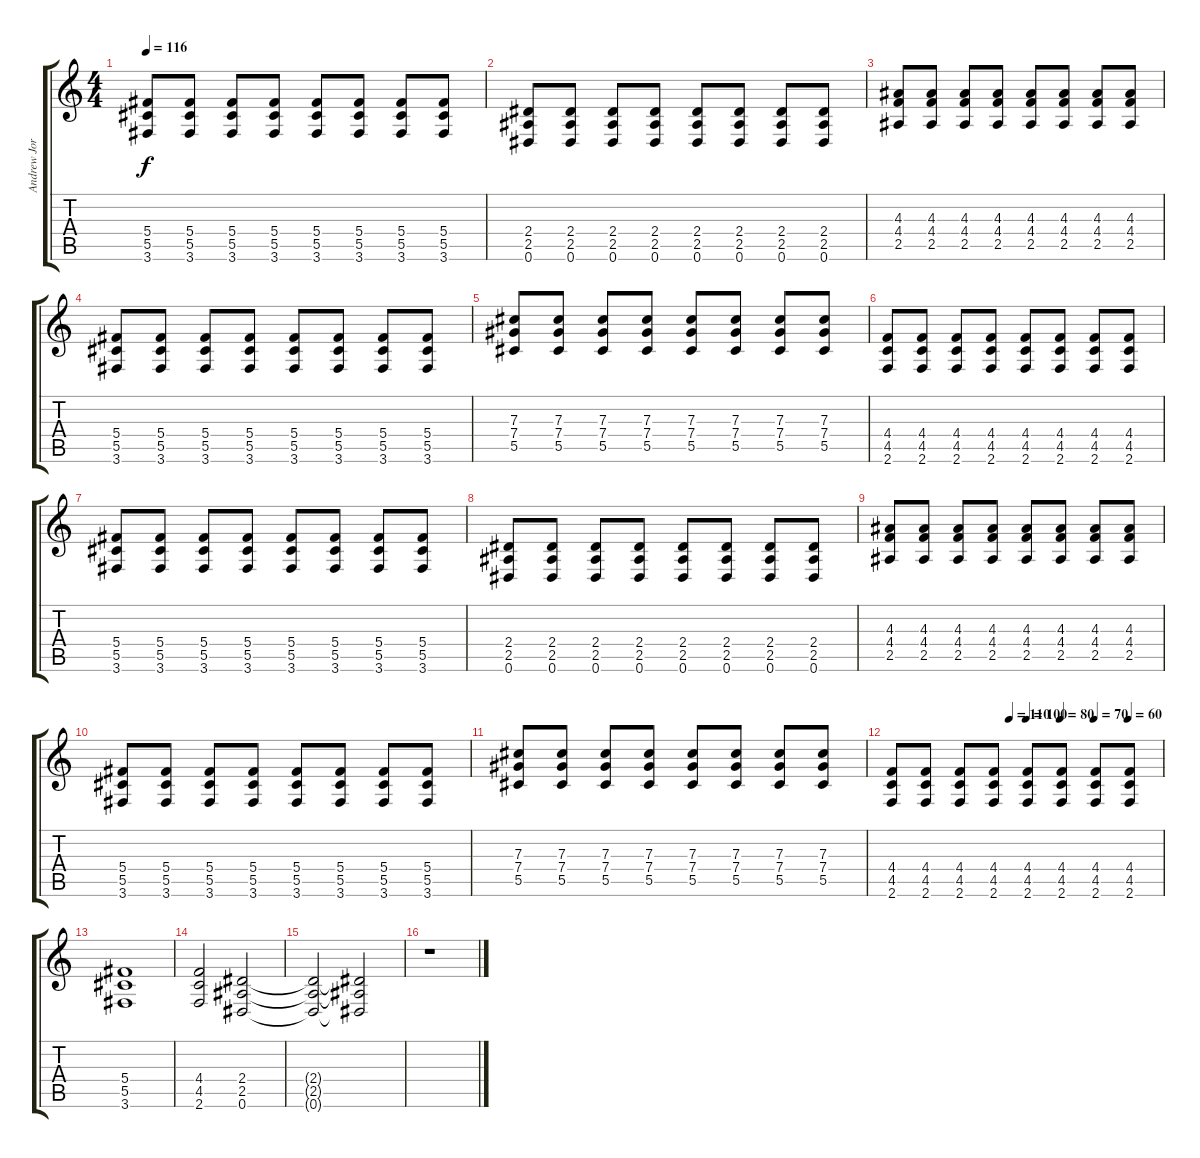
\track ("Andrew Jordan" "Andrew Jor") {instrument distortionguitar}
\staff {score tabs}
\tuning (Eb4 Bb3 Gb3 Db3 Ab2 Eb2) {hide}
\ts (4 4)
\tempo 116
\clef g2
\ks c
(5.4 5.5 3.6).8{dy f} (5.4 5.5 3.6).8 (5.4 5.5 3.6).8 (5.4 5.5 3.6).8 (5.4 5.5 3.6).8 (5.4 5.5 3.6).8 (5.4 5.5 3.6).8 (5.4 5.5 3.6).8 |
(2.4 2.5 0.6).8 (2.4 2.5 0.6).8 (2.4 2.5 0.6).8 (2.4 2.5 0.6).8 (2.4 2.5 0.6).8 (2.4 2.5 0.6).8 (2.4 2.5 0.6).8 (2.4 2.5 0.6).8 |
(4.3 4.4 2.5).8 (4.3 4.4 2.5).8 (4.3 4.4 2.5).8 (4.3 4.4 2.5).8 (4.3 4.4 2.5).8 (4.3 4.4 2.5).8 (4.3 4.4 2.5).8 (4.3 4.4 2.5).8 |
(5.4 5.5 3.6).8 (5.4 5.5 3.6).8 (5.4 5.5 3.6).8 (5.4 5.5 3.6).8 (5.4 5.5 3.6).8 (5.4 5.5 3.6).8 (5.4 5.5 3.6).8 (5.4 5.5 3.6).8 |
(7.3 7.4 5.5).8 (7.3 7.4 5.5).8 (7.3 7.4 5.5).8 (7.3 7.4 5.5).8 (7.3 7.4 5.5).8 (7.3 7.4 5.5).8 (7.3 7.4 5.5).8 (7.3 7.4 5.5).8 |
(4.4 4.5 2.6).8 (4.4 4.5 2.6).8 (4.4 4.5 2.6).8 (4.4 4.5 2.6).8 (4.4 4.5 2.6).8 (4.4 4.5 2.6).8 (4.4 4.5 2.6).8 (4.4 4.5 2.6).8 |
(5.4 5.5 3.6).8 (5.4 5.5 3.6).8 (5.4 5.5 3.6).8 (5.4 5.5 3.6).8 (5.4 5.5 3.6).8 (5.4 5.5 3.6).8 (5.4 5.5 3.6).8 (5.4 5.5 3.6).8 |
(2.4 2.5 0.6).8 (2.4 2.5 0.6).8 (2.4 2.5 0.6).8 (2.4 2.5 0.6).8 (2.4 2.5 0.6).8 (2.4 2.5 0.6).8 (2.4 2.5 0.6).8 (2.4 2.5 0.6).8 |
(4.3 4.4 2.5).8 (4.3 4.4 2.5).8 (4.3 4.4 2.5).8 (4.3 4.4 2.5).8 (4.3 4.4 2.5).8 (4.3 4.4 2.5).8 (4.3 4.4 2.5).8 (4.3 4.4 2.5).8 |
(5.4 5.5 3.6).8 (5.4 5.5 3.6).8 (5.4 5.5 3.6).8 (5.4 5.5 3.6).8 (5.4 5.5 3.6).8 (5.4 5.5 3.6).8 (5.4 5.5 3.6).8 (5.4 5.5 3.6).8 |
(7.3 7.4 5.5).8 (7.3 7.4 5.5).8 (7.3 7.4 5.5).8 (7.3 7.4 5.5).8 (7.3 7.4 5.5).8 (7.3 7.4 5.5).8 (7.3 7.4 5.5).8 (7.3 7.4 5.5).8 |
\tempo (100 0.5)
\tempo (80 0.625)
\tempo (70 0.75)
\tempo (60 0.875)
\tempo (110 0.4375)
(4.4 4.5 2.6).8 (4.4 4.5 2.6).8 (4.4 4.5 2.6).8 (4.4 4.5 2.6).8 (4.4 4.5 2.6).8 (4.4 4.5 2.6).8 (4.4 4.5 2.6).8 (4.4 4.5 2.6).8 |
(5.4 5.5 3.6).1 |
(4.4 4.5 2.6).2 (2.4 2.5 0.6).2{volume 0} |
(2.4{t} 2.5{t} 0.6{t}).2 (2.4{t} 2.5{t} 0.6{t}).2 |
r.1
